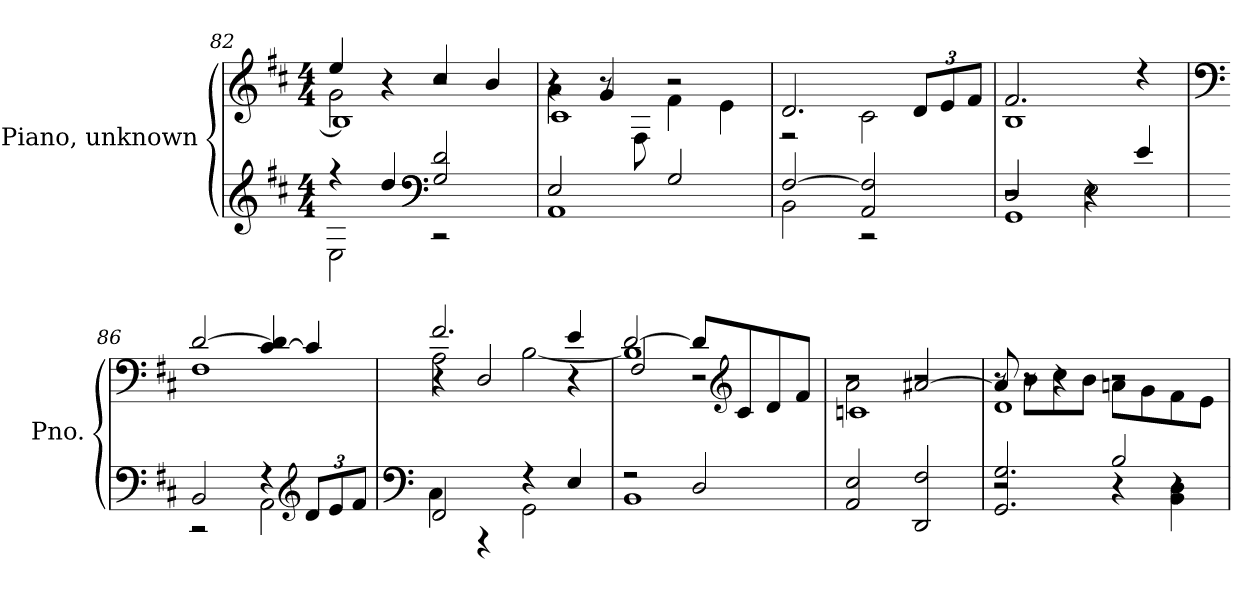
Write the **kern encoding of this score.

**kern	**kern
*part1	*part1
*staff2	*staff1
*I"Piano, unknown	*
*I'Pno.	*
*clefG2	*clefG2
*k[f#c#]	*k[f#c#]
*M4/4	*M4/4
=82	=82
*^	*^
*	*	*	*^
4r	2E\	4ee/	2g\	1B]
4dd/	.	4r	.	.
*clefF4	*	*	*	*
2G/ 2d/	2r	4cc#/	2r	.
.	.	4b/	.	.
=83	=83	=83	=83	=83
2E/	1AA	4r	4a\	1c#
.	.	4g/	8r	.
.	.	.	8F#\	.
2G/	.	2r	4f#\	.
.	.	.	4e\	.
*	*	*	*v	*v
=84	=84	=84	=84
[2F#/	2BB\	2.d/	2r
2AA/ 2F#/]	2r	.	2c#\
*	*	*Xbrackettup	*
.	.	12d/L	.
.	.	12e/	.
.	.	12f#/J	.
=85	=85	=85	=85
*	*^	*	*
2D/	2r	1GG	2.f#/	1B
4r	2E\	.	.	.
4e/	.	.	4r	.
*v	*v	*v	*	*
=86	=86	=86
*	*clefF4	*
*^	*	*
2BB/	2r	[2d/	1F#
4r	2AA\	[4c#/ 4d/]	.
*clefG2	*	*	*
*Xbrackettup	*	*	*
12d/L	.	4c#/]	.
12e/	.	.	.
12f#/J	.	.	.
*	*	*v	*v
!!LO:LB:g=z
=87	=87	=87
*clefF4	*	*
*	*	*^
*	*	*	*^
2FF#/	4C#\	2.f#/	2A\	4r
.	4r	.	.	2D/
4r	2GG\	.	[2B\	.
4E/	.	4e/	.	4r
=88	=88	=88	=88	=88
2r	1BB	[2d/	1B]	2F#/
2D/	.	8d/L]	.	2r
*	*	*clefG2	*	*
.	.	8c#/	.	.
.	.	8d/	.	.
.	.	8f#/J	.	.
*v	*v	*	*	*
=89	=89	=89	=89
2AA/ 2E/	2r	2a\	1cn
2DD/ 2F#/	[2a#X/	2r	.
=90	=90	=90	=90
*^	*	*	*
*	*^	*	*	*
2r	2r	2.GG/ 2.G/	8a#/]	8r	1d
.	.	.	8r	8b\L	.
.	.	.	4r	8cc#\	.
.	.	.	.	8b\J	.
2B/	4r	.	2r	8an\L	.
.	.	.	.	8g\	.
.	4BB\ 4D\	4r	.	8f#\	.
.	.	.	.	8e\J	.
*v	*v	*v	*	*	*
*	*v	*v	*v
=	=
*-	*-
